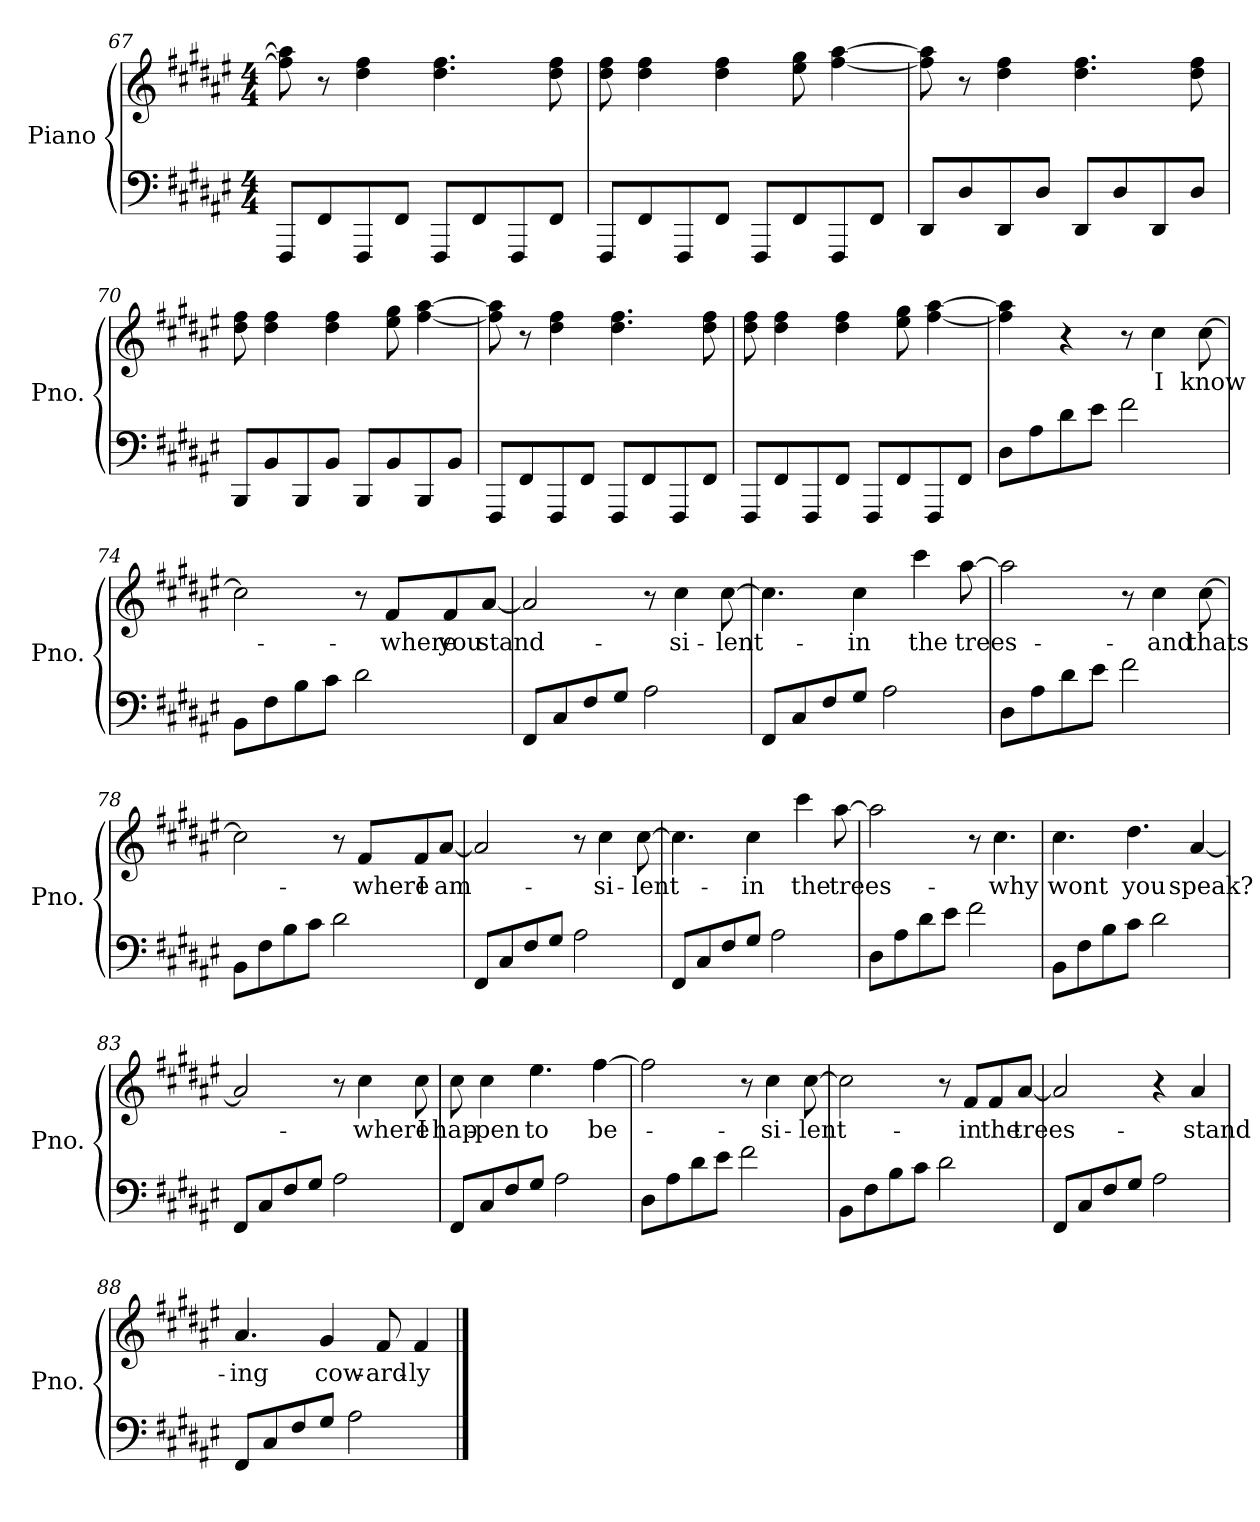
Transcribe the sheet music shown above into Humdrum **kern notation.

**kern	**kern	**text
*part1	*part1	*part1
*staff2	*staff1	*staff1
*I"Piano	*	*
*I'Pno.	*	*
*clefF4	*clefG2	*
*k[f#c#g#d#a#e#]	*k[f#c#g#d#a#e#]	*
*M4/4	*M4/4	*
=67	=67	=67
8FFF#/L	8ff#\] 8aa#\]	.
8FF#/	8r	.
8FFF#/	4dd#\ 4ff#\	.
8FF#/J	.	.
8FFF#/L	4.dd#\ 4.ff#\	.
8FF#/	.	.
8FFF#/	.	.
8FF#/J	8dd#\ 8ff#\	.
!!LO:LB:g=z
=68	=68	=68
8FFF#/L	8dd#\ 8ff#\	.
8FF#/	4dd#\ 4ff#\	.
8FFF#/	.	.
8FF#/J	4dd#\ 4ff#\	.
8FFF#/L	.	.
8FF#/	8ee#\ 8gg#\	.
8FFF#/	[4ff#\ [4aa#\	.
8FF#/J	.	.
=69	=69	=69
8DD#/L	8ff#\] 8aa#\]	.
8D#/	8r	.
8DD#/	4dd#\ 4ff#\	.
8D#/J	.	.
8DD#/L	4.dd#\ 4.ff#\	.
8D#/	.	.
8DD#/	.	.
8D#/J	8dd#\ 8ff#\	.
=70	=70	=70
8BBB/L	8dd#\ 8ff#\	.
8BB/	4dd#\ 4ff#\	.
8BBB/	.	.
8BB/J	4dd#\ 4ff#\	.
8BBB/L	.	.
8BB/	8ee#\ 8gg#\	.
8BBB/	[4ff#\ [4aa#\	.
8BB/J	.	.
=71	=71	=71
8FFF#/L	8ff#\] 8aa#\]	.
8FF#/	8r	.
8FFF#/	4dd#\ 4ff#\	.
8FF#/J	.	.
8FFF#/L	4.dd#\ 4.ff#\	.
8FF#/	.	.
8FFF#/	.	.
8FF#/J	8dd#\ 8ff#\	.
=72	=72	=72
8FFF#/L	8dd#\ 8ff#\	.
8FF#/	4dd#\ 4ff#\	.
8FFF#/	.	.
8FF#/J	4dd#\ 4ff#\	.
8FFF#/L	.	.
8FF#/	8ee#\ 8gg#\	.
8FFF#/	[4ff#\ [4aa#\	.
8FF#/J	.	.
=73	=73	=73
8D#\L	4ff#\] 4aa#\]	.
8A#\	.	.
8d#\	4r	.
8e#\J	.	.
2f#\	8r	.
.	4cc#\	I
.	[8cc#\	know-
!!LO:LB:g=z
=74	=74	=74
8BB\L	2cc#\]	.
8F#\	.	.
8B\	.	.
8c#\J	.	.
2d#\	8r	.
.	8f#/L	-where
.	8f#/	you
.	[8a#/J	stand-
=75	=75	=75
8FF#/L	2a#/]	.
8C#/	.	.
8F#/	.	.
8G#/J	.	.
2A#\	8r	.
.	4cc#\	-si-
.	[8cc#\	-lent-
=76	=76	=76
8FF#/L	4.cc#\]	.
8C#/	.	.
8F#/	.	.
8G#/J	4cc#\	-in
2A#\	.	.
.	4ccc#\	the
.	[8aa#\	trees-
=77	=77	=77
8D#\L	2aa#\]	.
8A#\	.	.
8d#\	.	.
8e#\J	.	.
2f#\	8r	.
.	4cc#\	-and
.	[8cc#\	thats-
=78	=78	=78
8BB\L	2cc#\]	.
8F#\	.	.
8B\	.	.
8c#\J	.	.
2d#\	8r	.
.	8f#/L	-where
.	8f#/	I
.	[8a#/J	am-
!!LO:LB:g=z
=79	=79	=79
8FF#/L	2a#/]	.
8C#/	.	.
8F#/	.	.
8G#/J	.	.
2A#\	8r	.
.	4cc#\	-si-
.	[8cc#\	-lent-
=80	=80	=80
8FF#/L	4.cc#\]	.
8C#/	.	.
8F#/	.	.
8G#/J	4cc#\	-in
2A#\	.	.
.	4ccc#\	the
.	[8aa#\	trees-
=81	=81	=81
8D#\L	2aa#\]	.
8A#\	.	.
8d#\	.	.
8e#\J	.	.
2f#\	8r	.
.	4.cc#\	-why
=82	=82	=82
8BB\L	4.cc#\	wont
8F#\	.	.
8B\	.	.
8c#\J	4.dd#\	you
2d#\	.	.
.	[4a#/	speak?-
=83	=83	=83
8FF#/L	2a#/]	.
8C#/	.	.
8F#/	.	.
8G#/J	.	.
2A#\	8r	.
.	4cc#\	-where
.	8cc#\	I
=84	=84	=84
8FF#/L	8cc#\	hap-
8C#/	4cc#\	-pen
8F#/	.	.
8G#/J	4.ee#\	to
2A#\	.	.
.	[4ff#\	be-
!!LO:PB:g=z
=85	=85	=85
8D#\L	2ff#\]	.
8A#\	.	.
8d#\	.	.
8e#\J	.	.
2f#\	8r	.
.	4cc#\	-si-
.	[8cc#\	-lent-
=86	=86	=86
8BB\L	2cc#\]	.
8F#\	.	.
8B\	.	.
8c#\J	.	.
2d#\	8r	.
.	8f#/L	-in
.	8f#/	the
.	[8a#/J	trees-
=87	=87	=87
8FF#/L	2a#/]	.
8C#/	.	.
8F#/	.	.
8G#/J	.	.
2A#\	4r	.
.	4a#/	-stand-
=88	=88	=88
8FF#/L	4.a#/	-ing
8C#/	.	.
8F#/	.	.
8G#/J	4g#/	cow-
2A#\	.	.
.	8f#/	-ard-
.	4f#/	-ly
==	==	==
*-	*-	*-
